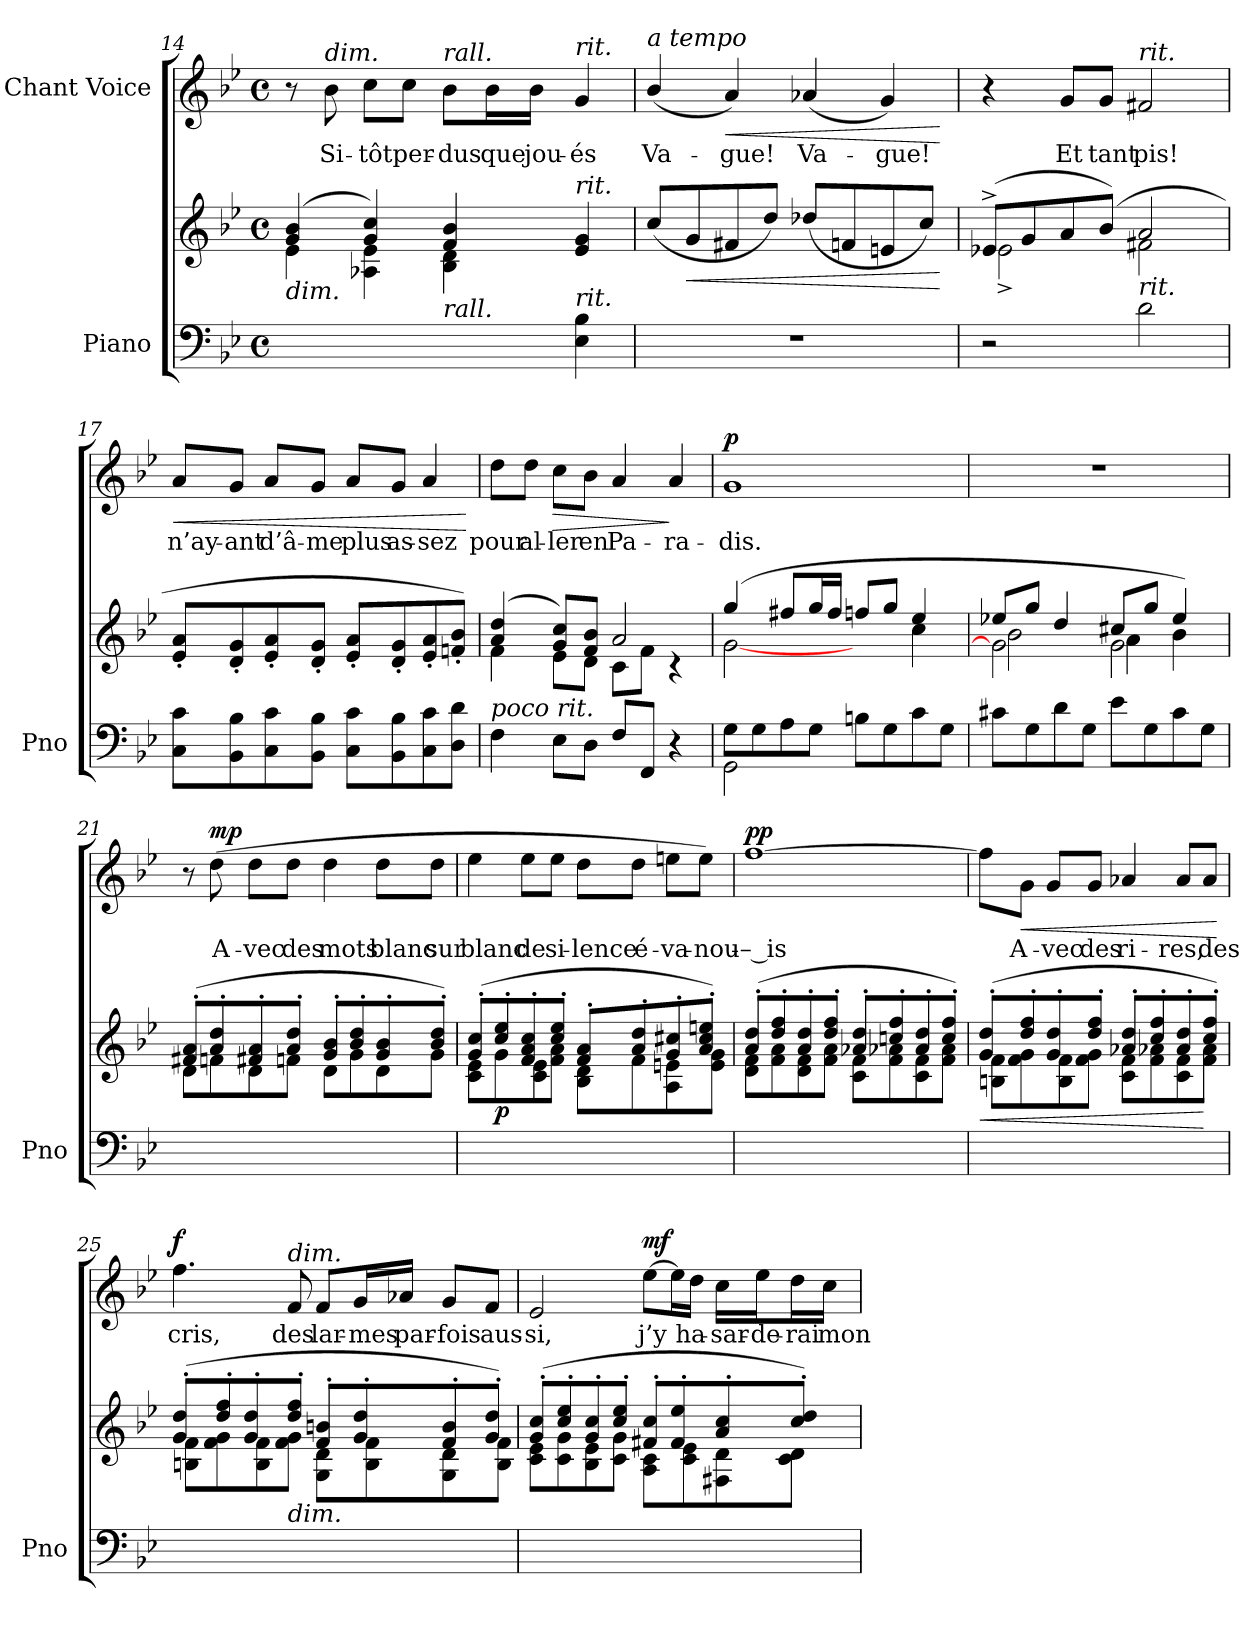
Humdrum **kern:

**kern	**kern	**dynam	**kern	**text	**dynam
*part2	*part2	*part2	*part1	*part1	*part1
*staff3	*staff2	*staff2/3	*staff1	*staff1	*staff1
*I"Piano	*	*	*I"Chant Voice	*	*
*I'Pno	*	*	*	*	*
*clefF4	*clefG2	*	*clefG2	*	*
*k[b-e-]	*k[b-e-]	*	*k[b-e-]	*	*
*M4/4	*M4/4	*	*M4/4	*	*
*met(c)	*met(c)	*	*met(c)	*	*
=14	=14	=14	=14	=14	=14
*	*^	*	*	*	*
!	!LO:TX:b:i:t=dim.	!	!	!	!	!
2ryy	(>4g/ 4b-/	4e-\	.	8r	.	.
!	!	!	!	!LO:TX:a:i:t=dim.	!	!
!	!	!	!	!	!LO:LY:b	!
.	.	.	.	8b-\	Si-	.
!	!	!	!	!	!LO:LY:b	!
.	4g/ 4cc/)	4A-X\ 4e-\	.	8cc\L	-tôt	.
!	!	!	!	!	!LO:LY:b	!
.	.	.	.	8cc\J	per-	.
!	!	!	!	!LO:TX:a:i:t=rall.	!	!
!LO:TX:a:i:t=rall.	!	!	!	!	!	!
!	!	!	!	!	!LO:LY:b	!
4ryy	4f/ 4b-/	4B-\ 4d\	.	8b-\L	-dus	.
!	!	!	!	!	!LO:LY:b	!
.	.	.	.	16b-\L	que	.
!	!	!	!	!	!LO:LY:b	!
.	.	.	.	16b-\JJ	jou-	.
!	!	!	!	!LO:TX:a:i:t=rit.	!	!
!	!LO:TX:a:i:t=rit.	!	!	!	!	!
!LO:TX:a:i:t=rit.	!	!	!	!	!	!
!	!	!	!	!	!LO:LY:b	!
4E-\ 4B-\	4e-/ 4g/	4ryy	.	4g/	-és	.
!!LO:LB:g=z
=15	=15	=15	=15	=15	=15	=15
!	!	!	!	!LO:TX:a:i:t=a tempo	!	!
!	!	!	!	!	!LO:LY:b	!
*	*v	*v	*	*	*	*
1r	(<8cc/L	.	(>4b-/	Va-	.
!	!	!LO:HP:b	!	!	!
.	8g/	<	.	.	.
!	!	!	!	!LO:LY:b	!LO:HP:b
.	8f#X/	.	4a!/)	-gue!	<
.	8dd/J)	.	.	.	.
!	!	!	!	!LO:LY:b	!
.	(<8dd-X/L	.	(>4a-X/	Va-	.
.	8fn/	.	.	.	.
!	!	!	!	!LO:LY:b	!
.	8en/	.	4g!/)	-gue!	.
.	8cc/J)	.	.	.	.
.	.	[	.	.	[
=16	=16	=16	=16	=16	=16
*	*^	*	*	*	*
2r	(>8e-X^/L	(>2e-^\	.	4r	.	.
.	8g/	.	.	.	.	.
!	!	!	!	!	!LO:LY:b	!
.	8a/	.	.	8g/L	Et	.
!	!	!	!	!	!LO:LY:b	!
.	(8b-/J)	.	.	8g/J	tant	.
!	!	!	!	!LO:TX:a:i:t=rit.	!	!
!LO:TX:a:i:t=rit.	!	!	!	!	!	!
!	!	!	!	!	!LO:LY:b	!
2d\	2a/	2f#X\	.	2f#X/	pis!	.
=17	=17	=17	=17	=17	=17	=17
!	!	!	!	!	!LO:LY:b	!LO:HP:b
*	*v	*v	*	*	*	*
8C\ 8c\L	8e-/' 8a/'L	.	8a/L	n’ay-	<
!	!	!	!	!LO:LY:b	!
8BB-\ 8B-\	8d/' 8g/'	.	8g/J	-ant	.
!	!	!	!	!LO:LY:b	!
8C\ 8c\	8e-/' 8a/'	.	8a/L	d’â-	.
!	!	!	!	!LO:LY:b	!
8BB-\ 8B-\J	8d/' 8g/'J	.	8g/J	-me	.
!	!	!	!	!LO:LY:b	!
8C\ 8c\L	8e-/' 8a/'L	.	8a/L	plus	.
!	!	!	!	!LO:LY:b	!
8BB-\ 8B-\	8d/' 8g/'	.	8g/J	as-	.
!	!	!	!	!LO:LY:b	!
8C\ 8c\	8e-/' 8a/'	.	4a/	-sez	.
8D\ 8d\J	8fni/' 8b-/'J)	.	.	.	.
.	.	.	.	.	[
!!LO:PB:g=z
=18	=18	=18	=18	=18	=18
*	*^	*	*	*	*
!LO:TX:a:i:t=poco rit.	!	!	!	!	!	!
!	!	!	!	!	!LO:LY:b	!
4F\	(>4a/ 4dd/	4f\	.	8dd\L	pour	.
!	!	!	!	!	!LO:LY:b	!
.	.	.	.	8dd\J	al-	.
!	!	!	!	!	!LO:LY:b	!LO:HP:b
8E-\L	8g/ 8cc/L)	8e-\L	.	8cc\L	-ler	>
!	!	!	!	!	!LO:LY:b	!
8D\J	8f/ 8b-/J	8d\J	.	8b-\J	en	.
!	!	!	!	!	!LO:LY:b	!
8F/L	2a/	8c\L	.	4a/	Pa-	.
8FF/J	.	8f\J	.	.	.	.
!	!	!	!	!	!LO:LY:b	!
4r	.	4r	.	4a/	-ra-	]
=19	=19	=19	=19	=19	=19	=19
*^	*	*^	*	*	*	*
!	!	!	!	!	!	!	!LO:LY:b	!LO:DY:a
8G\L	2GG\	(>4gg/	[2g\	2ryy	.	1g	-dis.	p
8G\	.	.	.	.	.	.	.	.
8A\	.	8ff#X/L	.	.	.	.	.	.
8G\J	.	16gg/L	.	.	.	.	.	.
.	.	16ff#/JJ	.	.	.	.	.	.
8Bn\L	2ryy	8ffn/L	2ryy	4ryy	.	.	.	.
8G\	.	8gg/J	.	.	.	.	.	.
8c\	.	4ee-/	.	4cc\	.	.	.	.
8G\J	.	.	.	.	.	.	.	.
*v	*v	*	*	*	*	*	*	*
=20	=20	=20	=20	=20	=20	=20	=20
8c#X\L	8ee-X/L	2g\]	2b-\	.	1r	.	.
8G\	8gg/J	.	.	.	.	.	.
8d\	4dd/	.	.	.	.	.	.
8G\J	.	.	.	.	.	.	.
8e-\L	8cc#X/L	2g\	4a\	.	.	.	.
8G\	8gg/J	.	.	.	.	.	.
8c#\	4ee-/)	.	4b-\	.	.	.	.
8G\J	.	.	.	.	.	.	.
*	*	*v	*v	*	*	*	*
!!LO:LB:g=z
=21	=21	=21	=21	=21	=21	=21
!	!	!	!LO:DY:b	!	!	!
!	!	!	!LO:DY:n=1:b	!	!	!
1ryy	(>8f#X/' 8a/'L	8d\L	p other-dynamics	8r	.	.
!	!	!	!	!	!LO:LY:b	!LO:DY:a
.	8a/' 8dd/'	8f\	.	(>8dd\	A-	mp
!	!	!	!	!	!LO:LY:b	!
.	8f#/' 8a/'	8d\	.	8dd\L	-vec	.
!	!	!	!	!	!LO:LY:b	!
.	8a/' 8dd/'J	8f\J	.	8dd\J	des	.
!	!	!	!	!	!LO:LY:b	!
.	8g/' 8b-/'L	8d\L	.	4dd\	mots	.
.	8b-/' 8dd/'	8g\	.	.	.	.
!	!	!	!	!	!LO:LY:b	!
.	8g/' 8b-/'	8d\	.	8dd\L	blanc	.
!	!	!	!	!	!LO:LY:b	!
.	8b-/' 8dd/'J)	8g\J	.	8dd\J	sur	.
=22	=22	=22	=22	=22	=22	=22
!	!	!	!	!	!LO:LY:b	!
1ryy	(>8g/' 8cc/'L	8c\ 8e-\L	.	4ee-\	blanc	.
!	!	!	!LO:DY:b	!	!	!
.	8cc/' 8ee-/'	8g\	p	.	.	.
!	!	!	!	!	!LO:LY:b	!
.	8f/' 8a/' 8cc/'	8c\ 8e-\	.	8ee-\L	de	.
!	!	!	!	!	!LO:LY:b	!
.	8cc/' 8ee-/'J	8f\ 8a\J	.	8ee-\J	si-	.
!	!	!	!	!	!LO:LY:b	!
.	8f/' 8a/'L	8B-\ 8d\L	.	8dd\L	-lence	.
!	!	!	!	!	!LO:LY:b	!
.	8a/' 8dd/'	8f\	.	8dd\J	é-	.
!	!	!	!	!	!LO:LY:b	!
.	8g/' 8cc#X/'	8A\ 8en\	.	8een\L	-va-	.
!	!	!	!	!	!LO:LY:b	!
.	8a/' 8cc#/' 8eeni/'J)	8e\ 8g\J	.	8ee\J)	-nou-	.
!!LO:LB:g=z
=23	=23	=23	=23	=23	=23	=23
!	!	!	!	!	!LO:LY:b	!LO:DY:a
1ryy	(>8a/' 8dd/'L	8d\ 8f\L	.	[1ff	-– is	pp
.	8dd/' 8ff/'	8f\ 8a\	.	.	.	.
.	8a/' 8dd/'	8d\ 8f\	.	.	.	.
.	8dd/' 8ff/'J	8f\ 8a\J	.	.	.	.
.	8a-X/' 8dd/'L	8c\ 8f\L	.	.	.	.
.	8ccn/' 8ff/'	8f\ 8a-X\	.	.	.	.
.	8a-/' 8dd/'	8c\ 8f\	.	.	.	.
.	8cc/' 8ff/'J)	8f\ 8a-\J	.	.	.	.
=24	=24	=24	=24	=24	=24	=24
!	!	!	!LO:HP:b	!	!	!
1ryy	(>8g/' 8dd/'L	8Bn\ 8f\L	<	8ff\L]	.	.
!	!	!	!	!	!LO:LY:b	!LO:HP:b
.	8dd/' 8ff/'	8f\ 8g\	.	8g\J	A-	<
!	!	!	!	!	!LO:LY:b	!
.	8g/' 8dd/'	8B\ 8f\	.	8g/L	-vec	.
!	!	!	!	!	!LO:LY:b	!
.	8dd/' 8ff/'J	8f\ 8g\J	.	8g/J	des	.
!	!	!	!	!	!LO:LY:b	!
.	8a-X/' 8dd/'L	8c\ 8f\L	.	4a-X/	ri-	.
.	8cc/' 8ff/'	8f\ 8a-X\	.	.	.	.
!	!	!	!	!	!LO:LY:b	!
.	8a-/' 8dd/'	8c\ 8f\	.	8a-/L	-res,	.
!	!	!	!	!	!LO:LY:b	!
.	8cc/' 8ff/'J)	8f\ 8a-\J	[	8a-/J	des	.
*	*v	*v	*	*	*	*
.	.	.	.	.	[
!!LO:LB:g=z
=25	=25	=25	=25	=25	=25
*	*^	*	*	*	*
!	!	!	!	!	!LO:LY:b	!LO:DY:a
1ryy	(>8g/' 8dd/'L	8Bn\ 8f\L	.	4.ff\	cris,	f
.	8dd/' 8ff/'	8f\ 8g\	.	.	.	.
.	8g/' 8dd/'	8B\ 8f\	.	.	.	.
!	!	!	!	!LO:TX:a:i:t=dim.	!	!
!	!LO:TX:b:i:t=dim.	!	!	!	!	!
!	!	!	!	!	!LO:LY:b	!
.	8dd/' 8ff/'J	8f\ 8g\J	.	8f/	des	.
!	!	!	!	!	!LO:LY:b	!
.	8f/' 8bn/'L	8G\ 8d\L	.	8f/L	lar-	.
!	!	!	!	!	!LO:LY:b	!
.	8g/' 8dd/'	8B\ 8f\	.	16g/L	-mes	.
!	!	!	!	!	!LO:LY:b	!
.	.	.	.	16a-X/JJ	par-	.
!	!	!	!	!	!LO:LY:b	!
.	8f/' 8b/'	8G\ 8d\	.	8g/L	-fois	.
!	!	!	!	!	!LO:LY:b	!
.	8g/' 8dd/'J)	8B\ 8f\J	.	8f/J	aus-	.
=26	=26	=26	=26	=26	=26	=26
!	!	!	!	!	!LO:LY:b	!
1ryy	(>8g/' 8cc/'L	8c\ 8e-\L	.	2e-/	-si,	.
.	8cc/' 8ee-/'	8c\ 8g\	.	.	.	.
.	8g/' 8cc/'	8B-\ 8e-\	.	.	.	.
.	8cc/' 8ee-/'J	8c\ 8g\J	.	.	.	.
!	!	!	!	!	!LO:LY:b	!LO:DY:a
.	8f#X/' 8cc/'L	8A\ 8c\L	.	[8ee-\L	j’y	mf
.	8f#/' 8ee-/'	8c\ 8e-\	.	16ee-\L]	.	.
!	!	!	!	!	!LO:LY:b	!
.	.	.	.	16dd\JJ	ha-	.
!	!	!	!	!	!LO:LY:b	!
.	8a/' 8cc/'	8F#X\ 8d\	.	16cc\LL	-sar-	.
!	!	!	!	!	!LO:LY:b	!
.	.	.	.	16ee-\J	-de-	.
!	!	!	!	!	!LO:LY:b	!
.	8cc/' 8dd/'J)	8c\ 8d\J	.	16dd\L	-rai	.
!	!	!	!	!	!LO:LY:b	!
.	.	.	.	16cc\JJ	mon	.
*	*v	*v	*	*	*	*
=	=	=	=	=	=
*-	*-	*-	*-	*-	*-
